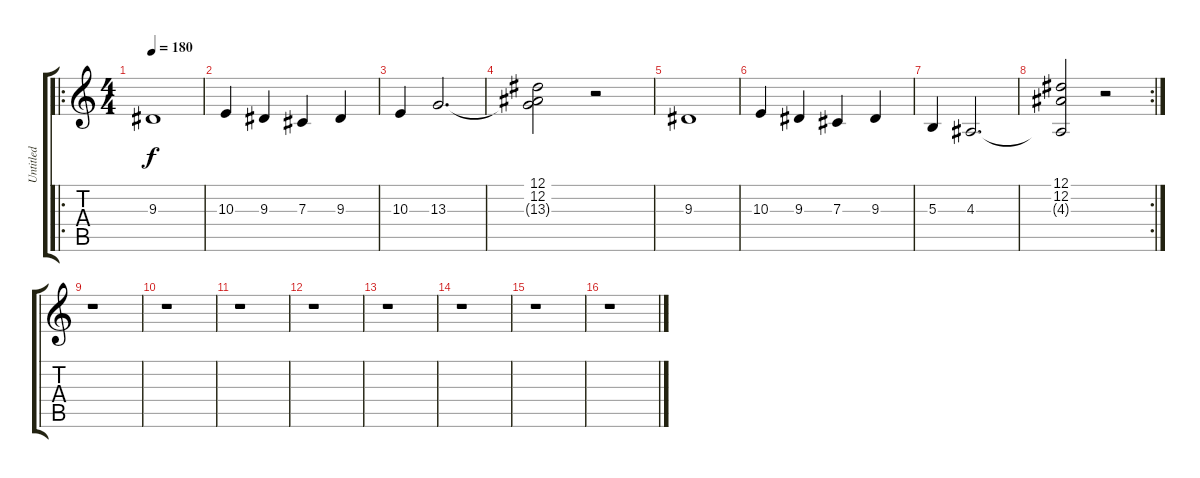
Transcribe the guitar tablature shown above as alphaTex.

\track ("Untitled" "Untitled") {instrument synthstrings2}
\staff {score tabs}
\tuning (Eb4 Bb3 Gb3 Db3 Ab2 Eb2) {hide}
\ro
\ts (4 4)
\tempo 180
\clef g2
\ks c
9.3.1{dy f} |
10.3.4 9.3.4 7.3.4 9.3.4 |
10.3.4 13.3.2{d} |
(12.1 12.2 13.3{t}).2 r.2 |
9.3.1 |
10.3.4 9.3.4 7.3.4 9.3.4 |
5.3.4 4.3.2{d} |
\rc 2
(12.1 12.2 4.3{t}).2 r.2 |
r.1 |
r.1 |
r.1 |
r.1 |
r.1 |
r.1 |
r.1 |
r.1
